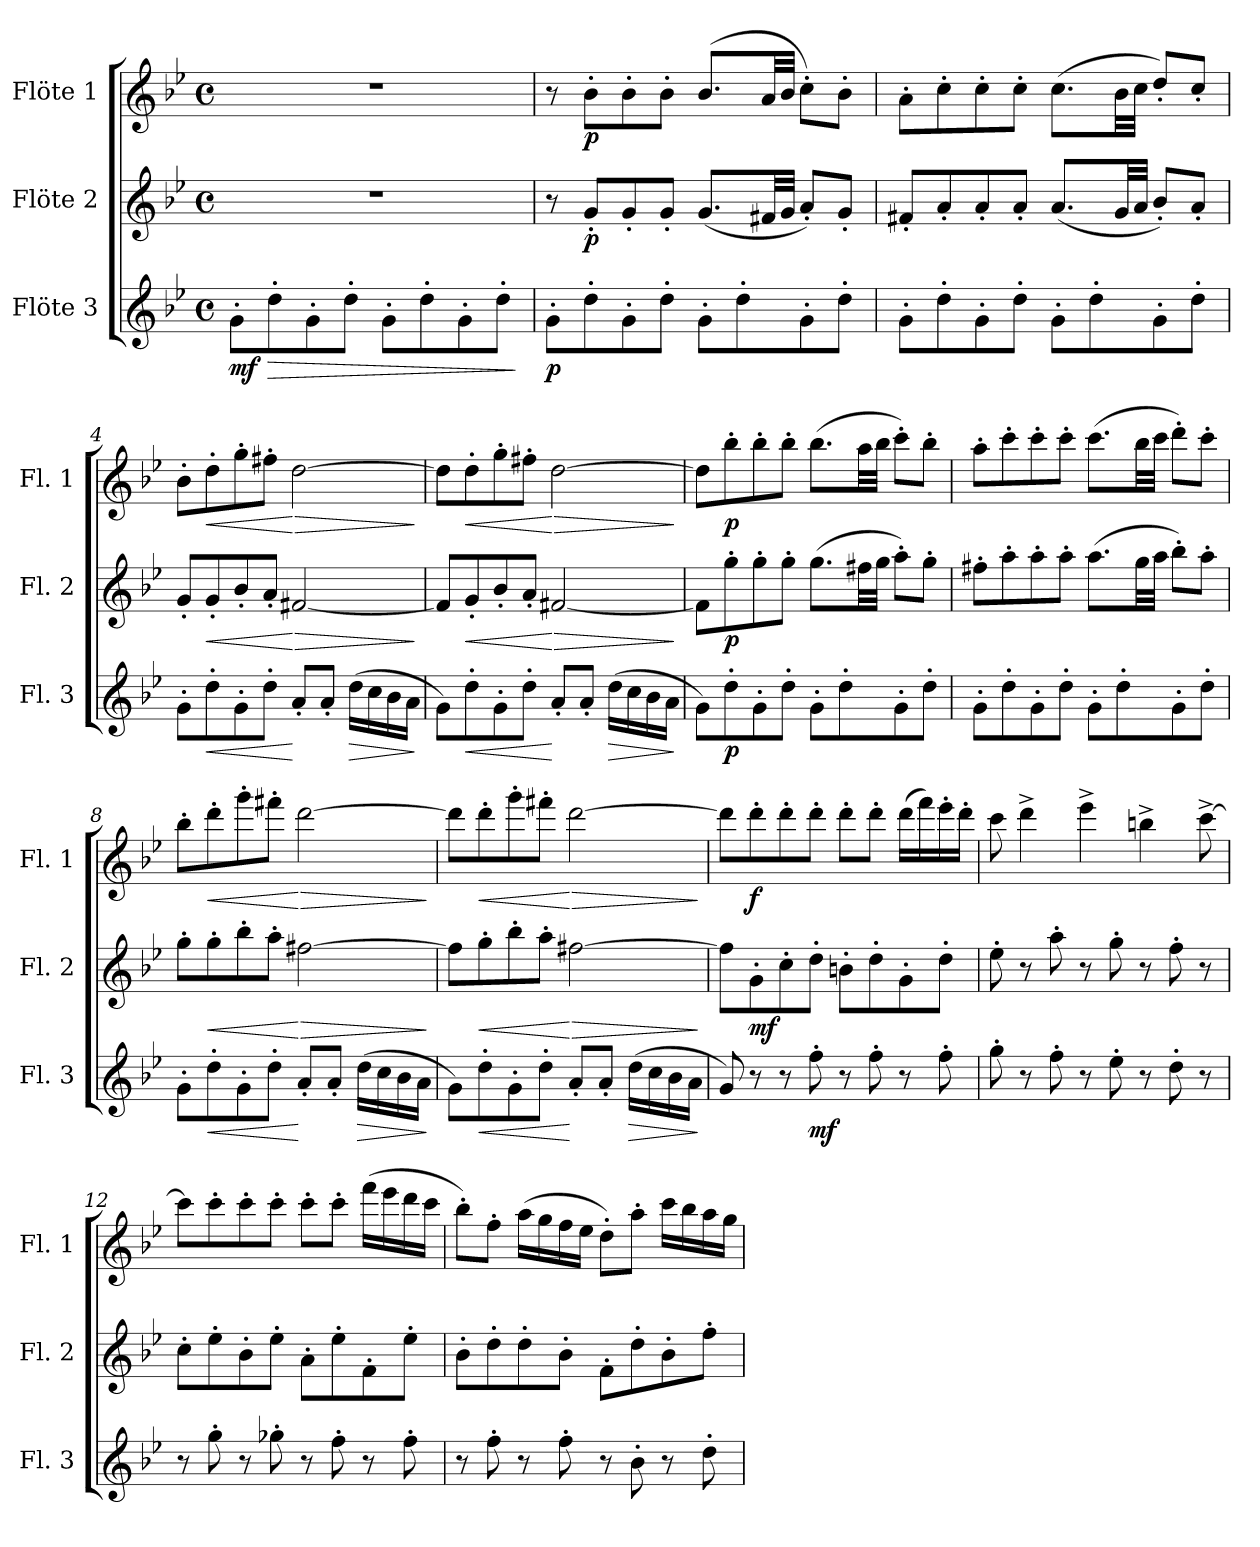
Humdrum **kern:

**kern	**dynam	**kern	**dynam	**kern	**dynam
*part3	*part3	*part2	*part2	*part1	*part1
*staff3	*staff3	*staff2	*staff2	*staff1	*staff1
*I"Flöte 3	*	*I"Flöte 2	*	*I"Flöte 1	*
*I'Fl. 3	*	*I'Fl. 2	*	*I'Fl. 1	*
*clefG2	*	*clefG2	*	*clefG2	*
*k[b-e-]	*	*k[b-e-]	*	*k[b-e-]	*
*M4/4	*	*M4/4	*	*M4/4	*
*met(c)	*	*met(c)	*	*met(c)	*
*MM100	*	*MM100	*	*MM100	*
=1	=1	=1	=1	=1	=1
!	!LO:DY:b	!	!	!	!
8g'\L	mf	1r	.	1r	.
!	!LO:HP:b	!	!	!	!
8dd'\	>	.	.	.	.
8g'\	.	.	.	.	.
8dd'\J	.	.	.	.	.
8g'\L	.	.	.	.	.
8dd'\	.	.	.	.	.
8g'\	.	.	.	.	.
8dd'\J	.	.	.	.	.
.	]	.	.	.	.
=2	=2	=2	=2	=2	=2
!	!LO:DY:b	!	!	!	!
8g'\L	p	8r	.	8r	.
!	!	!	!LO:DY:b	!	!LO:DY:b
8dd'\	.	8g'/L	p	8b-'\L	p
8g'\	.	8g'/	.	8b-'\	.
8dd'\J	.	8g'/J	.	8b-'\J	.
8g'\L	.	(8.g/L	.	(8.b-/L	.
8dd'\	.	.	.	.	.
.	.	32f#X/LL	.	32a/LL	.
.	.	32g/JJJ	.	32b-/JJJ	.
8g'\	.	8a'/L)	.	8cc'\L)	.
8dd'\J	.	8g'/J	.	8b-'\J	.
=3	=3	=3	=3	=3	=3
8g'\L	.	8f#X'/L	.	8a'\L	.
8dd'\	.	8a'/	.	8cc'\	.
8g'\	.	8a'/	.	8cc'\	.
8dd'\J	.	8a'/J	.	8cc'\J	.
8g'\L	.	(8.a/L	.	(8.cc\L	.
8dd'\	.	.	.	.	.
.	.	32g/LL	.	32b-\LL	.
.	.	32a/JJJ	.	32cc\JJJ	.
8g'\	.	8b-'/L)	.	8dd'/L)	.
8dd'\J	.	8a'/J	.	8cc'/J	.
=4	=4	=4	=4	=4	=4
8g'\L	.	8g'/L	.	8b-'\L	.
!	!LO:HP:b	!	!LO:HP:b	!	!LO:HP:b
8dd'\	<	8g'/	<	8dd'\	<
8g'\	.	8b-'/	.	8gg'\	.
8dd'\J	.	8a'/J	.	8ff#X'\J	.
!	!	!	!LO:HP:n=1:b	!	!LO:HP:n=1:b
8a'/L	[	[2f#X/	[ >	[2dd\	[ >
8a'/J	.	.	.	.	.
!	!LO:HP:b	!	!	!	!
(16dd\LL	>	.	.	.	.
16cc\	.	.	.	.	.
16b-\	.	.	.	.	.
16a\JJ	.	.	.	.	.
.	]	.	]	.	]
!!LO:LB:g=z
=5	=5	=5	=5	=5	=5
8g\L)	.	8f#/L]	.	8dd\L]	.
!	!LO:HP:b	!	!LO:HP:b	!	!LO:HP:b
8dd'\	<	8g'/	<	8dd'\	<
8g'\	.	8b-'/	.	8gg'\	.
8dd'\J	.	8a'/J	.	8ff#X'\J	.
!	!	!	!LO:HP:n=1:b	!	!LO:HP:n=1:b
8a'/L	[	[2f#X/	[ >	[2dd\	[ >
8a'/J	.	.	.	.	.
!	!LO:HP:b	!	!	!	!
(16dd\LL	>	.	.	.	.
16cc\	.	.	.	.	.
16b-\	.	.	.	.	.
16a\JJ	.	.	.	.	.
.	]	.	]	.	]
=6	=6	=6	=6	=6	=6
8g\L)	.	8f#\L]	.	8dd\L]	.
!	!LO:DY:b	!	!LO:DY:b	!	!LO:DY:b
8dd'\	p	8gg'\	p	8bb-'\	p
8g'\	.	8gg'\	.	8bb-'\	.
8dd'\J	.	8gg'\J	.	8bb-'\J	.
8g'\L	.	(8.gg\L	.	(8.bb-\L	.
8dd'\	.	.	.	.	.
.	.	32ff#X\LL	.	32aa\LL	.
.	.	32gg\JJJ	.	32bb-\JJJ	.
8g'\	.	8aa'\L)	.	8ccc'\L)	.
8dd'\J	.	8gg'\J	.	8bb-'\J	.
=7	=7	=7	=7	=7	=7
8g'\L	.	8ff#X'\L	.	8aa'\L	.
8dd'\	.	8aa'\	.	8ccc'\	.
8g'\	.	8aa'\	.	8ccc'\	.
8dd'\J	.	8aa'\J	.	8ccc'\J	.
8g'\L	.	(8.aa\L	.	(8.ccc\L	.
8dd'\	.	.	.	.	.
.	.	32gg\LL	.	32bb-\LL	.
.	.	32aa\JJJ	.	32ccc\JJJ	.
8g'\	.	8bb-'\L)	.	8ddd'\L)	.
8dd'\J	.	8aa'\J	.	8ccc'\J	.
!!LO:LB:g=z
=8	=8	=8	=8	=8	=8
8g'\L	.	8gg'\L	.	8bb-'\L	.
!	!LO:HP:b	!	!LO:HP:b	!	!LO:HP:b
8dd'\	<	8gg'\	<	8ddd'\	<
8g'\	.	8bb-'\	.	8ggg'\	.
8dd'\J	.	8aa'\J	.	8fff#X'\J	.
!	!	!	!LO:HP:n=1:b	!	!LO:HP:n=1:b
8a'/L	[	[2ff#X\	[ >	[2ddd\	[ >
8a'/J	.	.	.	.	.
!	!LO:HP:b	!	!	!	!
(16dd\LL	>	.	.	.	.
16cc\	.	.	.	.	.
16b-\	.	.	.	.	.
16a\JJ	.	.	.	.	.
.	]	.	]	.	]
=9	=9	=9	=9	=9	=9
8g\L)	.	8ff#\L]	.	8ddd\L]	.
!	!LO:HP:b	!	!LO:HP:b	!	!LO:HP:b
8dd'\	<	8gg'\	<	8ddd'\	<
8g'\	.	8bb-'\	.	8ggg'\	.
8dd'\J	.	8aa'\J	.	8fff#X'\J	.
!	!	!	!LO:HP:n=1:b	!	!LO:HP:n=1:b
8a'/L	[	[2ff#X\	[ >	[2ddd\	[ >
8a'/J	.	.	.	.	.
!	!LO:HP:b	!	!	!	!
(16dd\LL	>	.	.	.	.
16cc\	.	.	.	.	.
16b-\	.	.	.	.	.
16a\JJ	.	.	.	.	.
.	]	.	]	.	]
=10	=10	=10	=10	=10	=10
8g/)	.	8ff#\L]	.	8ddd\L]	.
!	!	!	!LO:DY:b	!	!LO:DY:b
8r	.	8g'\	mf	8ddd'\	f
8r	.	8cc'\	.	8ddd'\	.
!	!LO:DY:b	!	!	!	!
8ff'\	mf	8dd'\J	.	8ddd'\J	.
8r	.	8bn'\L	.	8ddd'\L	.
8ff'\	.	8dd'\	.	8ddd'\J	.
8r	.	8g'\	.	(16ddd\LL	.
.	.	.	.	16fff\)	.
8ff'\	.	8dd'\J	.	16eee-'\	.
.	.	.	.	16ddd'\JJ	.
!!LO:PB:g=z
=11	=11	=11	=11	=11	=11
8gg'\	.	8ee-'\	.	8ccc\	.
8r	.	8r	.	4ddd^\	.
8ff'\	.	8aa'\	.	.	.
8r	.	8r	.	4eee-^\	.
8ee-'\	.	8gg'\	.	.	.
8r	.	8r	.	4bbn^\	.
8dd'\	.	8ff'\	.	.	.
8r	.	8r	.	[8ccc^\	.
=12	=12	=12	=12	=12	=12
8r	.	8cc'\L	.	8ccc\L]	.
8gg'\	.	8ee-'\	.	8ccc'\	.
8r	.	8b-'\	.	8ccc'\	.
8gg-X'\	.	8ee-'\J	.	8ccc'\J	.
8r	.	8a'\L	.	8ccc'\L	.
8ff'\	.	8ee-'\	.	8ccc'\J	.
8r	.	8f'\	.	(16fff\LL	.
.	.	.	.	16eee-\	.
8ff'\	.	8ee-'\J	.	16ddd\	.
.	.	.	.	16ccc\JJ	.
=13	=13	=13	=13	=13	=13
8r	.	8b-'\L	.	8bb-'\L)	.
8ff'\	.	8dd'\	.	8ff'\J	.
8r	.	8dd'\	.	(16aa\LL	.
.	.	.	.	16gg\	.
8ff'\	.	8b-'\J	.	16ff\	.
.	.	.	.	16ee-\JJ	.
8r	.	8f'\L	.	8dd'\L)	.
8b-'\	.	8dd'\	.	8aa'\J	.
8r	.	8b-'\	.	16ccc\LL	.
.	.	.	.	16bb-\	.
8dd'\	.	8ff'\J	.	16aa\	.
.	.	.	.	16gg\JJ	.
=	=	=	=	=	=
*-	*-	*-	*-	*-	*-
